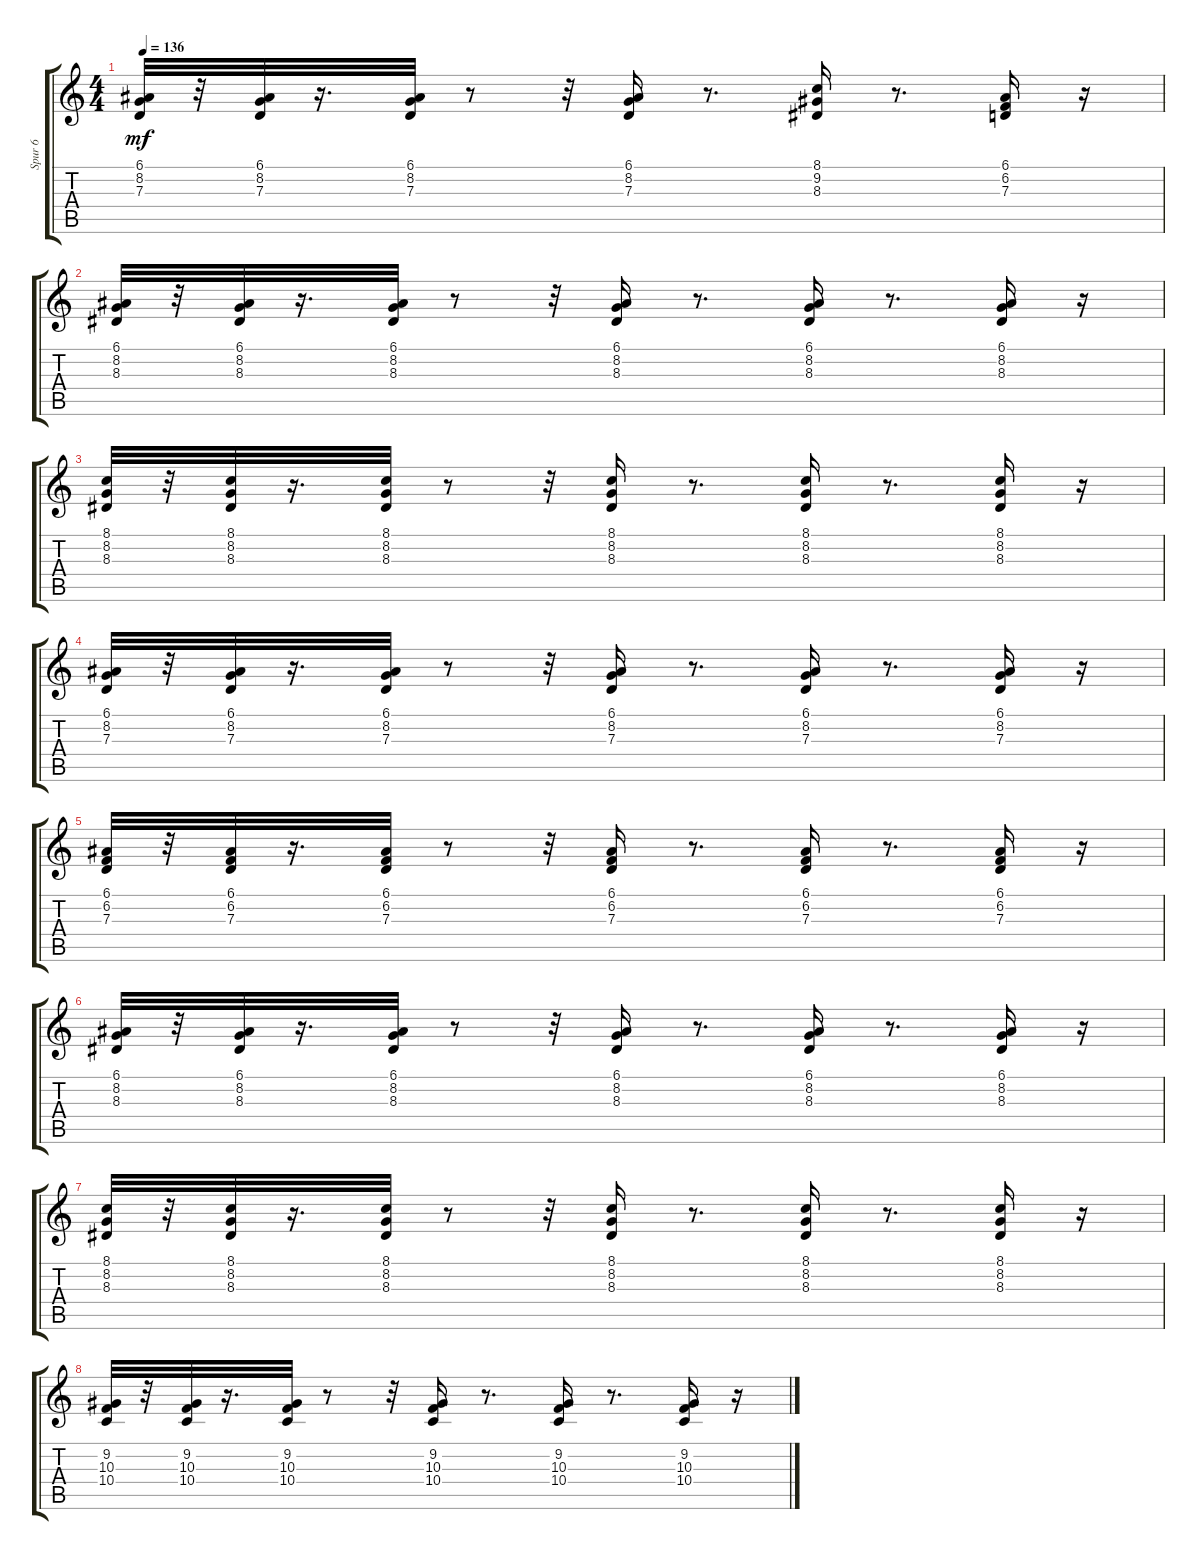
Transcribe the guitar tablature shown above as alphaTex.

\track ("Spur 6" "Spur 6") {instrument shamisen}
\staff {score tabs}
\tuning (E4 B3 G3 D3 A2 E2) {hide}
\ts (4 4)
\tempo 136
\clef g2
\ks c
(6.1 8.2 7.3).32{dy mf} r.32 (6.1 8.2 7.3).32 r.16{d} (6.1 8.2 7.3).32 r.8 r.32 (6.1 8.2 7.3).16 r.8{d} (8.1 9.2 8.3).16 r.8{d} (6.1 6.2 7.3).16 r.16 |
(6.1 8.2 8.3).32 r.32 (6.1 8.2 8.3).32 r.16{d} (6.1 8.2 8.3).32 r.8 r.32 (6.1 8.2 8.3).16 r.8{d} (6.1 8.2 8.3).16 r.8{d} (6.1 8.2 8.3).16 r.16 |
(8.1 8.2 8.3).32 r.32 (8.1 8.2 8.3).32 r.16{d} (8.1 8.2 8.3).32 r.8 r.32 (8.1 8.2 8.3).16 r.8{d} (8.1 8.2 8.3).16 r.8{d} (8.1 8.2 8.3).16 r.16 |
(6.1 8.2 7.3).32 r.32 (6.1 8.2 7.3).32 r.16{d} (6.1 8.2 7.3).32 r.8 r.32 (6.1 8.2 7.3).16 r.8{d} (6.1 8.2 7.3).16 r.8{d} (6.1 8.2 7.3).16 r.16 |
(6.1 6.2 7.3).32 r.32 (6.1 6.2 7.3).32 r.16{d} (6.1 6.2 7.3).32 r.8 r.32 (6.1 6.2 7.3).16 r.8{d} (6.1 6.2 7.3).16 r.8{d} (6.1 6.2 7.3).16 r.16 |
(6.1 8.2 8.3).32 r.32 (6.1 8.2 8.3).32 r.16{d} (6.1 8.2 8.3).32 r.8 r.32 (6.1 8.2 8.3).16 r.8{d} (6.1 8.2 8.3).16 r.8{d} (6.1 8.2 8.3).16 r.16 |
(8.1 8.2 8.3).32 r.32 (8.1 8.2 8.3).32 r.16{d} (8.1 8.2 8.3).32 r.8 r.32 (8.1 8.2 8.3).16 r.8{d} (8.1 8.2 8.3).16 r.8{d} (8.1 8.2 8.3).16 r.16 |
(9.2 10.3 10.4).32 r.32 (9.2 10.3 10.4).32 r.16{d} (9.2 10.3 10.4).32 r.8 r.32 (9.2 10.3 10.4).16 r.8{d} (9.2 10.3 10.4).16 r.8{d} (9.2 10.3 10.4).16 r.16
